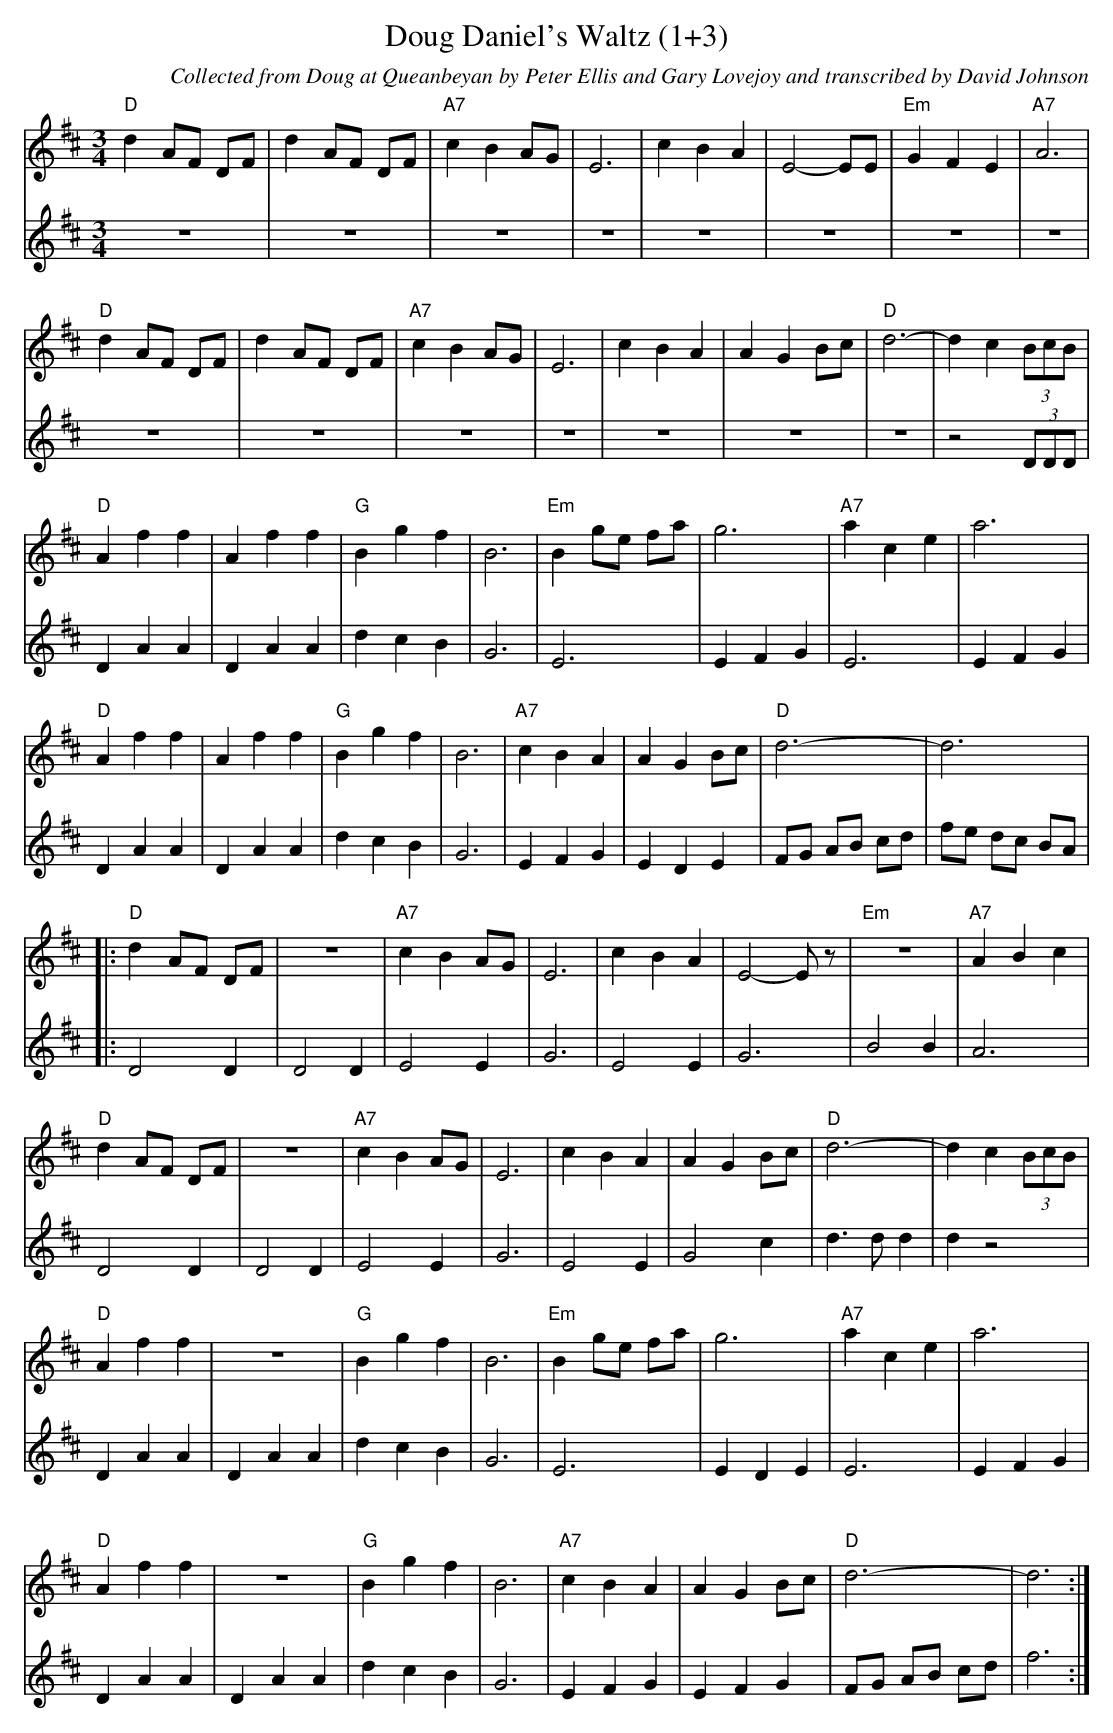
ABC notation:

X:1
T:Doug Daniel's Waltz (1+3)
C:Collected from Doug at Queanbeyan by Peter Ellis and Gary Lovejoy and transcribed by David Johnson
M:3/4
L:1/4
K:Dmaj
V:1
"D"dA/2F/2 D/2F/2|dA/2F/2 D/2F/2|"A7"cB A/2G/2|E3|cBA|E2-E/2E/2|"Em"GFE|"A7"A3|
"D"dA/2F/2 D/2F/2|dA/2F/2 D/2F/2|"A7"cB A/2G/2|E3|cBA|AG B/2c/2|"D"d3-|dc(3B/2c/2B/2|
"D"Aff|Aff|"G"Bgf|B3|"Em"Bg/2e/2 f/2a/2|g3|"A7"ace|a3|
"D"Aff|Aff|"G"Bgf|B3|"A7"cBA|AG B/2c/2|"D"d3-|d3|
|:"D"dA/2F/2 D/2F/2|z3|"A7"cB A/2G/2|E3|cBA|E2-E/2z/2|"Em"z3|"A7"ABc|
"D"dA/2F/2 D/2F/2|z3|"A7"cB A/2G/2|E3|cBA|AG B/2c/2|"D"d3-|dc(3B/2c/2B/2|
"D"Aff|z3|"G"Bgf|B3|"Em"Bg/2e/2 f/2a/2|g3|"A7"ace|a3|
"D"Aff|z3|"G"Bgf|B3|"A7"cBA|AG B/2c/2|"D"d3-|d3:|
V:3
z3|z3|z3|z3|z3|z3|z3|z3|
z3|z3|z3|z3|z3|z3|z3|z2(3D/D/D/|
DAA|DAA|dcB|G3|E3|EFG|E3|EFG|
DAA|DAA|dcB|G3|EFG|EDE|F/G/ A/B/ c/d/|f/e/ d/c/ B/A/|
|:D2D|D2D|E2E|G3|E2E|G3|B2B|A3|
D2D|D2D|E2E|G3|E2E|G2c|d>dd|dz2|
DAA|DAA|dcB|G3|E3|EDE|E3|EFG|
DAA|DAA|dcB|G3|EFG|EFG|F/G/ A/B/ c/d/|f3:|
